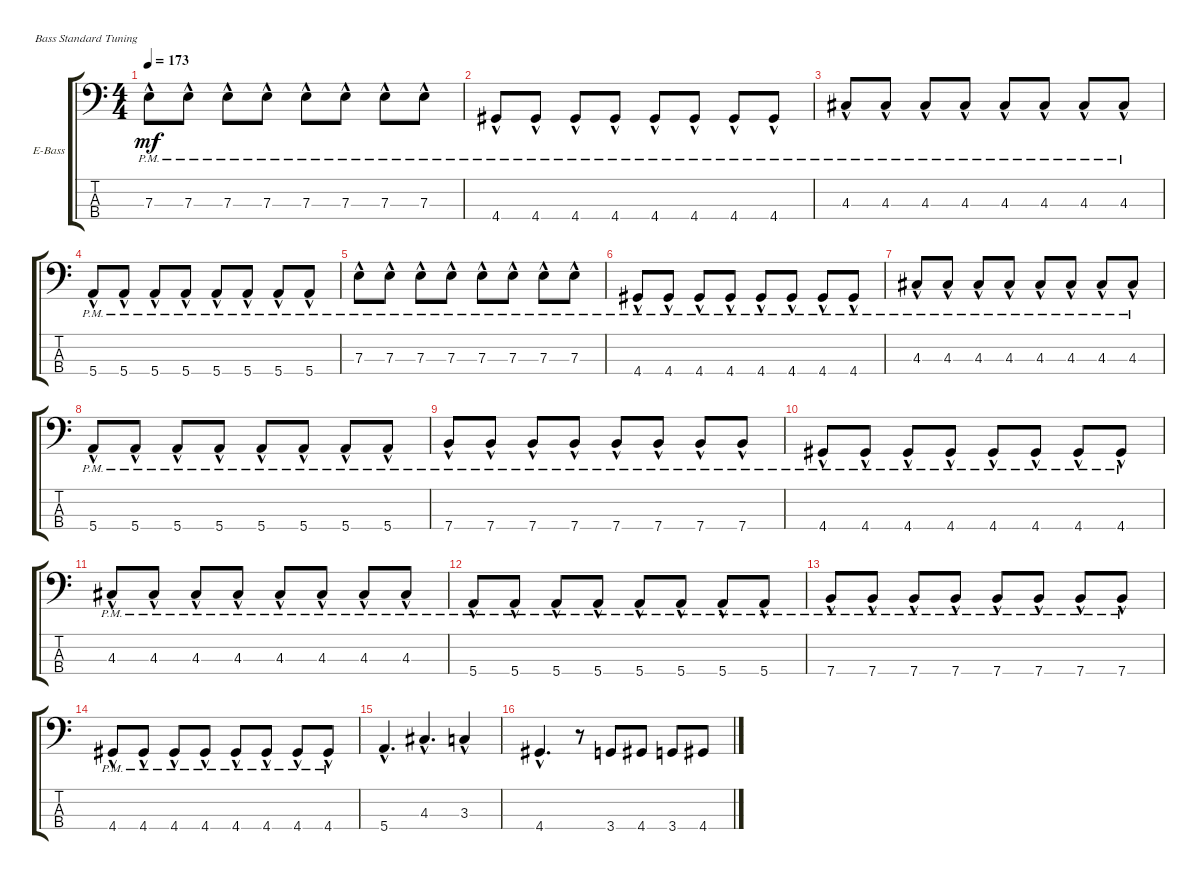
\defaultSystemsLayout 4
\bracketExtendMode groupsimilarinstruments
\firstSystemTrackNameOrientation horizontal
\otherSystemsTrackNameOrientation horizontal
\track ("Electric Bass" "E-Bass") {mute instrument electricbassfinger}
\staff {score tabs}
\tuning (G2 D2 A1 E1)
\ts (4 4)
\tempo 173
\clef f4
\ks c
7.3{hac pm}.8{dy mf} 7.3{hac pm}.8 7.3{hac pm}.8 7.3{hac pm}.8 7.3{hac pm}.8 7.3{hac pm}.8 7.3{hac pm}.8 7.3{hac pm}.8 |
4.4{hac pm}.8 4.4{hac pm}.8 4.4{hac pm}.8 4.4{hac pm}.8 4.4{hac pm}.8 4.4{hac pm}.8 4.4{hac pm}.8 4.4{hac pm}.8 |
4.3{hac pm}.8 4.3{hac pm}.8 4.3{hac pm}.8 4.3{hac pm}.8 4.3{hac pm}.8 4.3{hac pm}.8 4.3{hac pm}.8 4.3{hac pm}.8 |
5.4{hac pm}.8 5.4{hac pm}.8 5.4{hac pm}.8 5.4{hac pm}.8 5.4{hac pm}.8 5.4{hac pm}.8 5.4{hac pm}.8 5.4{hac pm}.8 |
7.3{hac pm}.8 7.3{hac pm}.8 7.3{hac pm}.8 7.3{hac pm}.8 7.3{hac pm}.8 7.3{hac pm}.8 7.3{hac pm}.8 7.3{hac pm}.8 |
4.4{hac pm}.8 4.4{hac pm}.8 4.4{hac pm}.8 4.4{hac pm}.8 4.4{hac pm}.8 4.4{hac pm}.8 4.4{hac pm}.8 4.4{hac pm}.8 |
4.3{hac pm}.8 4.3{hac pm}.8 4.3{hac pm}.8 4.3{hac pm}.8 4.3{hac pm}.8 4.3{hac pm}.8 4.3{hac pm}.8 4.3{hac pm}.8 |
5.4{hac pm}.8 5.4{hac pm}.8 5.4{hac pm}.8 5.4{hac pm}.8 5.4{hac pm}.8 5.4{hac pm}.8 5.4{hac pm}.8 5.4{hac pm}.8 |
7.4{hac pm}.8 7.4{hac pm}.8 7.4{hac pm}.8 7.4{hac pm}.8 7.4{hac pm}.8 7.4{hac pm}.8 7.4{hac pm}.8 7.4{hac pm}.8 |
4.4{hac pm}.8 4.4{hac pm}.8 4.4{hac pm}.8 4.4{hac pm}.8 4.4{hac pm}.8 4.4{hac pm}.8 4.4{hac pm}.8 4.4{hac pm}.8 |
4.3{hac pm}.8 4.3{hac pm}.8 4.3{hac pm}.8 4.3{hac pm}.8 4.3{hac pm}.8 4.3{hac pm}.8 4.3{hac pm}.8 4.3{hac pm}.8 |
5.4{hac pm}.8 5.4{hac pm}.8 5.4{hac pm}.8 5.4{hac pm}.8 5.4{hac pm}.8 5.4{hac pm}.8 5.4{hac pm}.8 5.4{hac pm}.8 |
7.4{hac pm}.8 7.4{hac pm}.8 7.4{hac pm}.8 7.4{hac pm}.8 7.4{hac pm}.8 7.4{hac pm}.8 7.4{hac pm}.8 7.4{hac pm}.8 |
4.4{hac pm}.8 4.4{hac pm}.8 4.4{hac pm}.8 4.4{hac pm}.8 4.4{hac pm}.8 4.4{hac pm}.8 4.4{hac pm}.8 4.4{hac pm}.8 |
5.4{hac}.4{d} 4.3{hac}.4{d} 3.3{hac}.4 |
4.4{hac}.4{d} r.8 3.4.8 4.4.8 3.4.8 4.4.8
